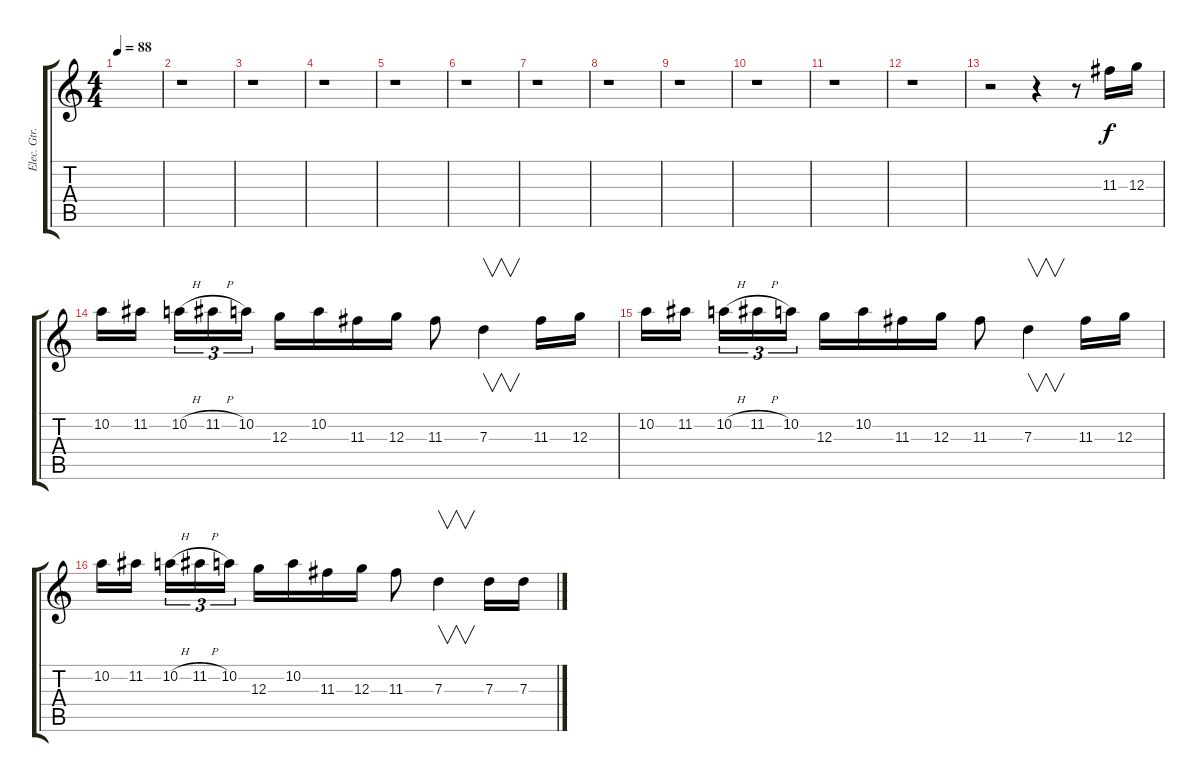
\track ("Elec. Gtr. 2" "Elec. Gtr.") {instrument distortionguitar}
\staff {score tabs}
\tuning (E4 B3 G3 D3 A2 D2) {hide}
\ts (4 4)
\tempo 88
\clef g2
\ks c
|
r.1 |
r.1 |
r.1 |
r.1 |
r.1 |
r.1 |
r.1 |
r.1 |
r.1 |
r.1 |
r.1 |
r.2 r.4 r.8 11.3.16 12.3.16 |
10.2.16 11.2.16 10.2{h}.16{tu (3 2)} 11.2{h}.16{tu (3 2)} 10.2.16{tu (3 2)} 12.3.16 10.2.16 11.3.16 12.3.16 11.3.8 7.3.4{v} 11.3.16 12.3.16 |
10.2.16 11.2.16 10.2{h}.16{tu (3 2)} 11.2{h}.16{tu (3 2)} 10.2.16{tu (3 2)} 12.3.16 10.2.16 11.3.16 12.3.16 11.3.8 7.3.4{v} 11.3.16 12.3.16 |
10.2.16 11.2.16 10.2{h}.16{tu (3 2)} 11.2{h}.16{tu (3 2)} 10.2.16{tu (3 2)} 12.3.16 10.2.16 11.3.16 12.3.16 11.3.8 7.3.4{v} 7.3.16 7.3.16
